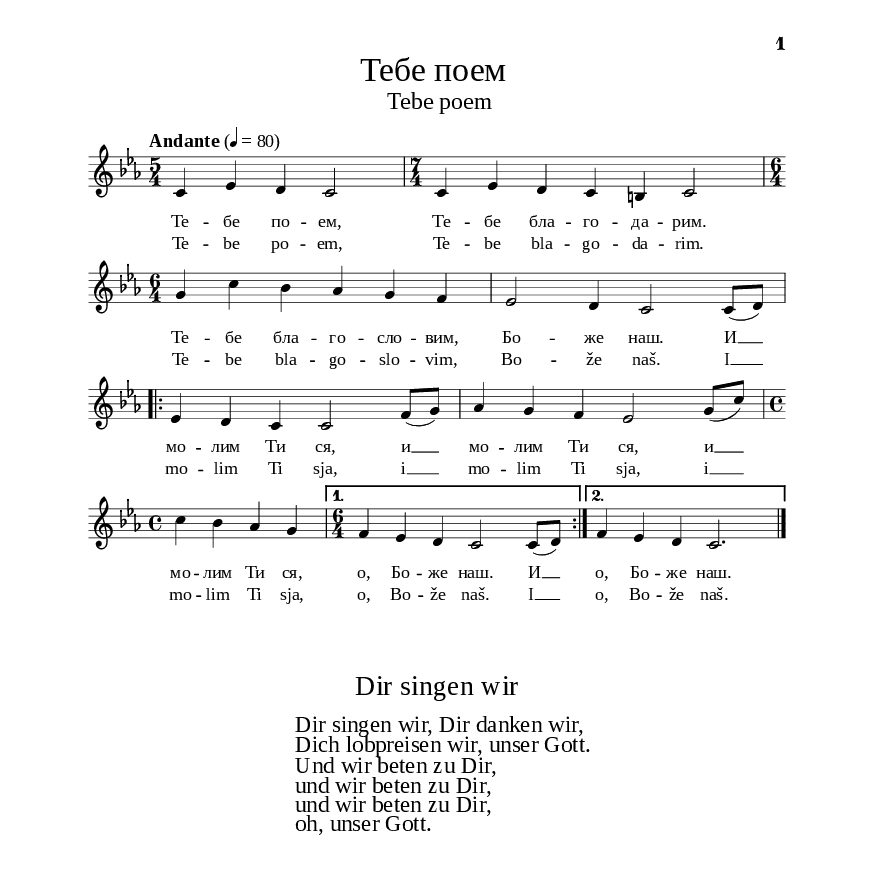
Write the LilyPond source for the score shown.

\version "2.24.3"

% include paper part and global functions
\include "include/globals.ily"

\bookpart {
  \label #'ref066_2
  \tocItem \markup "Тебе поем – Tebe poem"
  \include "include/bookpart-paper.ily"
  \score {
    \include "include/score-layout.ily"

    \new Voice \absolute  {
      \clef treble
      \key c \minor
      \time 5/4
      \tempoFunc "Andante" 4 "80"
      c'4 es'4 d'4 c'2 | \time 7/4 c'4 es'4 d'4 c'4 b4 c'2 |  \break
      \time 6/4 g'4 c''4 bes'4 as'4 g'4 f'4 |  es'2 d'4 c'2 c'8 ( d'8 ) | \break
      \repeat volta 2 {
        es'4 d'4 c'4 c'2 f'8 ( g'8 ) | as'4 g'4 f'4 es'2  g'8 ( c''8 ) | \time 4/4 \break
        c''4 bes'4 as'4 g'4
      } \alternative {
        { \time 6/4 f'4 es'4 d'4 c'2 c'8 ( d'8 ) }
        {
          f'4 \override Staff.BarLine.stencil = ##f es'4 d'4 c'2.
          \revert Staff.BarLine.stencil
          \bar "|."
        }
      }
    }

    \addlyrics {
      Те -- бе по -- ем, Те -- бе бла -- го -- да -- рим.
      Те -- бе бла -- го -- сло -- вим, Бо -- же наш.  И __
      мо -- лим Ти ся, и __  мо -- лим Ти ся,  и __
      мо -- лим Ти ся, o, Бо -- же наш. И __ o, Бо -- же наш.
    }


   \addlyrics {
      Te -- be po -- em, Te -- be bla -- go -- da -- rim.
      Te -- be bla -- go -- slo -- vim, Bo -- že naš.  I __
      mo -- lim Ti sja, i __  mo -- lim Ti sja,  i __
      mo -- lim Ti sja, o, Bo -- že naš. I __ o, Bo -- že naš.
    }

    \header {
      title = \titleFunc "Тебе поем "" Tebe poem"
    }

    \midi{}

  } % score


  \markup \vspace #3

  % include foreign translation(s) of the song
  \version "2.24.4"

\markup \fill-line { \fontsize #deTitleFontSize "Dir singen wir" }
\markup \null
\markup \null

\markup \abs-fontsize #11 {
  \fill-line {
    \override #`(baseline-skip . ,deCoupletBaselineSkip)

    \column {
      \line { " "Dir singen wir, Dir danken wir,}

      \line { " "Dich lobpreisen wir, unser Gott.}

      \line { " "Und wir beten zu Dir, }
      \line { " " und wir beten zu Dir,}
      \line { " " und wir beten zu Dir,}

      \line { " "oh, unser Gott.}

    }
  }
}


} % bookpart
